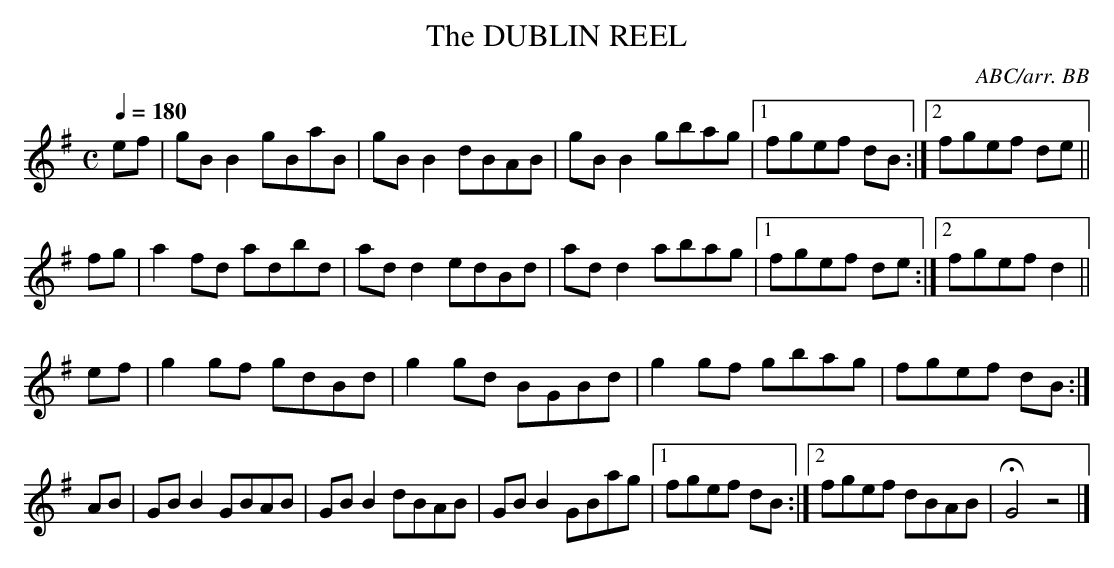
X:1
T:DUBLIN REEL, The
C:ABC/arr. BB
M:C
Q:1/4=180
L:1/8
K:G
ef|gBB2 gBaB|gBB2 dBAB|gBB2 gbag|1 fgef dB :|2 fgef de ||
fg|a2fd adbd|add2 edBd|add2 abag|1 fgef de :|2 fgef d2||
ef|g2gf gdBd|g2gd BGBd|g2gf gbag|fgef dB :|
AB|GBB2 GBAB|GBB2 dBAB|GBB2 GBag|1 fgef dB :|2 fgef dBAB|\
HG4z4|]
